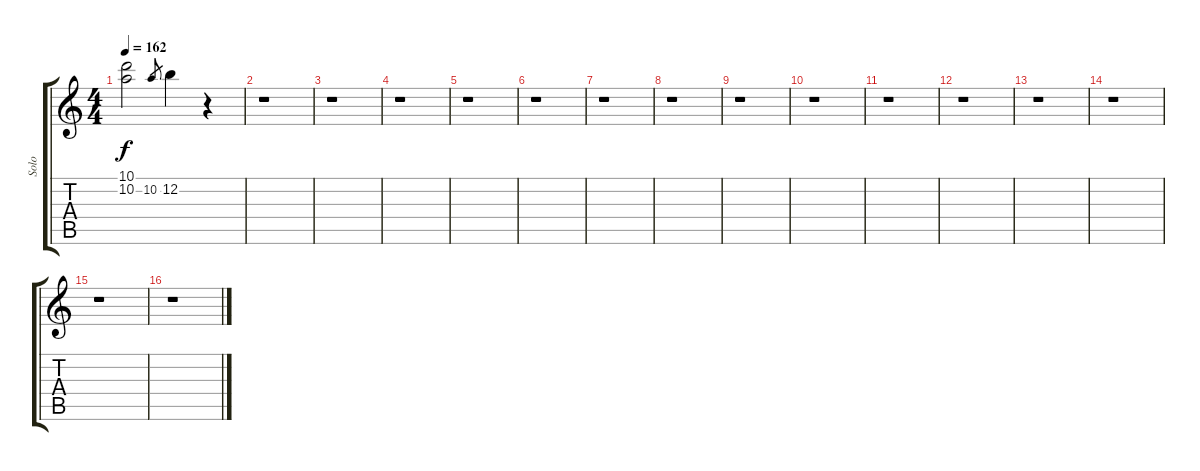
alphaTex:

\track ("Solo" "Solo") {instrument overdrivenguitar}
\staff {score tabs}
\tuning (E4 B3 G3 D3 A2 E2) {hide}
\ts (4 4)
\tempo 162
\clef g2
\ks c
(10.1{t} 10.2{t}).2{dy f} 10.2.8{gr} 12.2.4 r.4 |
r.1 |
r.1 |
r.1 |
r.1 |
r.1 |
r.1 |
r.1 |
r.1 |
r.1 |
r.1 |
r.1 |
r.1 |
r.1 |
r.1 |
r.1
